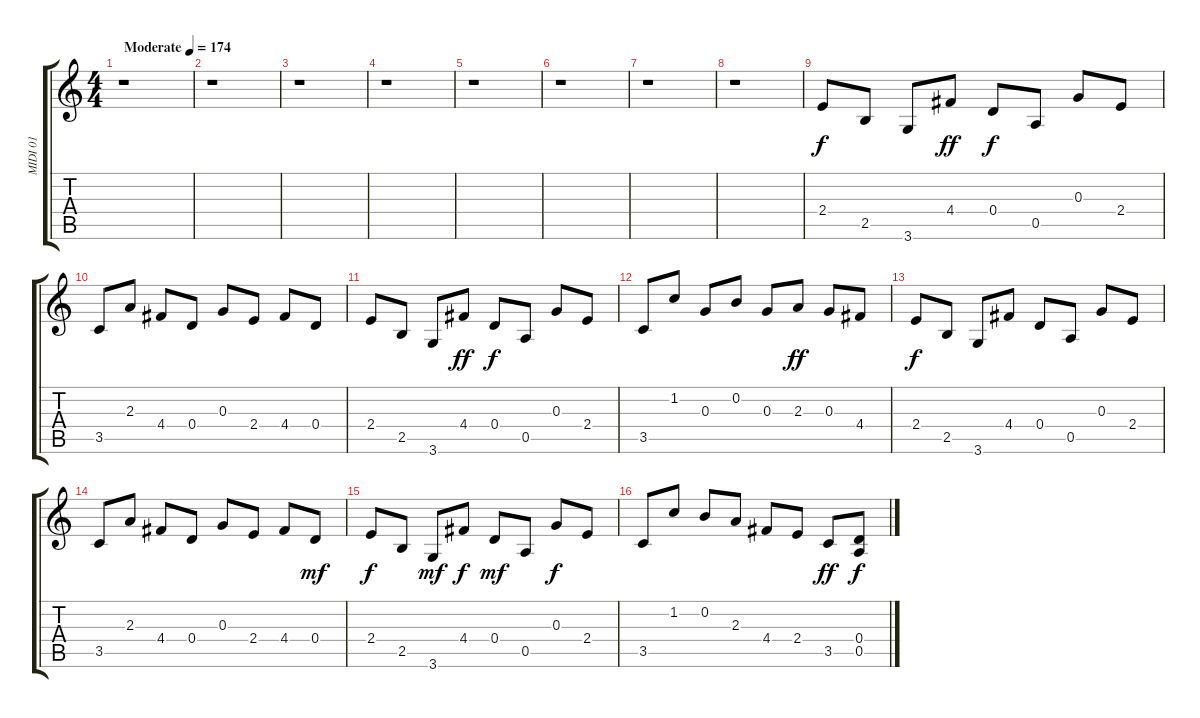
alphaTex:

\track ("MIDI 01" "MIDI 01") {instrument distortionguitar}
\staff {score tabs}
\tuning (E4 B3 G3 D3 A2 E2) {hide}
\ts (4 4)
\tempo (174 "Moderate")
\clef g2
\ks c
r.1{dy f instrument distortionguitar} |
r.1 |
r.1 |
r.1 |
r.1 |
r.1 |
r.1 |
r.1 |
2.4.8 2.5.8 3.6.8 4.4.8{dy ff} 0.4.8{dy f} 0.5.8 0.3.8 2.4.8 |
3.5.8 2.3.8 4.4.8 0.4.8 0.3.8 2.4.8 4.4.8 0.4.8 |
2.4.8 2.5.8 3.6.8 4.4.8{dy ff} 0.4.8{dy f} 0.5.8 0.3.8 2.4.8 |
3.5.8 1.2.8 0.3.8 0.2.8 0.3.8 2.3.8{dy ff} 0.3.8 4.4.8 |
2.4.8{dy f} 2.5.8 3.6.8 4.4.8 0.4.8 0.5.8 0.3.8 2.4.8 |
3.5.8 2.3.8 4.4.8 0.4.8 0.3.8 2.4.8 4.4.8 0.4.8{dy mf} |
2.4.8{dy f} 2.5.8 3.6.8{dy mf} 4.4.8{dy f} 0.4.8{dy mf} 0.5.8 0.3.8{dy f} 2.4.8 |
3.5.8 1.2.8 0.2.8 2.3.8 4.4.8 2.4.8 3.5.8{dy ff} (0.4 0.5).8{dy f}
